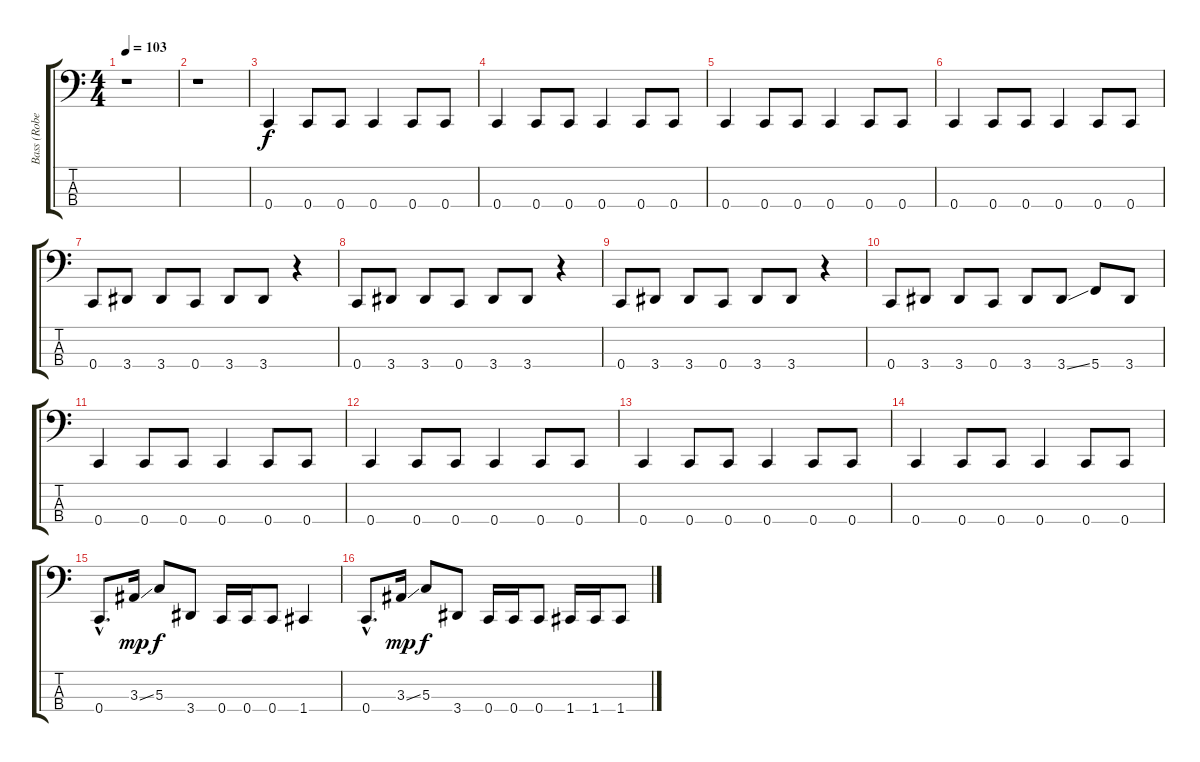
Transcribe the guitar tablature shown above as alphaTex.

\track ("Bass (Robert)" "Bass (Robe") {instrument electricbassfinger}
\staff {score tabs}
\tuning (F2 C2 G1 C1) {hide}
\ts (4 4)
\tempo 103
\clef f4
\ks c
r.1{dy f} |
r.1 |
0.4.4 0.4.8 0.4.8 0.4.4 0.4.8 0.4.8 |
0.4.4 0.4.8 0.4.8 0.4.4 0.4.8 0.4.8 |
0.4.4 0.4.8 0.4.8 0.4.4 0.4.8 0.4.8 |
0.4.4 0.4.8 0.4.8 0.4.4 0.4.8 0.4.8 |
0.4.8 3.4.8 3.4.8 0.4.8 3.4.8 3.4.8 r.4 |
0.4.8 3.4.8 3.4.8 0.4.8 3.4.8 3.4.8 r.4 |
0.4.8 3.4.8 3.4.8 0.4.8 3.4.8 3.4.8 r.4 |
0.4.8 3.4.8 3.4.8 0.4.8 3.4.8 3.4{ss}.8 5.4.8 3.4.8 |
0.4.4 0.4.8 0.4.8 0.4.4 0.4.8 0.4.8 |
0.4.4 0.4.8 0.4.8 0.4.4 0.4.8 0.4.8 |
0.4.4 0.4.8 0.4.8 0.4.4 0.4.8 0.4.8 |
0.4.4 0.4.8 0.4.8 0.4.4 0.4.8 0.4.8 |
0.4{hac}.8{d} 3.3{ss}.16{dy mp} 5.3.8{dy f} 3.4.8 0.4.16 0.4.16 0.4.8 1.4.4 |
0.4{hac}.8{d} 3.3{ss}.16{dy mp} 5.3.8{dy f} 3.4.8 0.4.16 0.4.16 0.4.8 1.4.16 1.4.16 1.4.8
